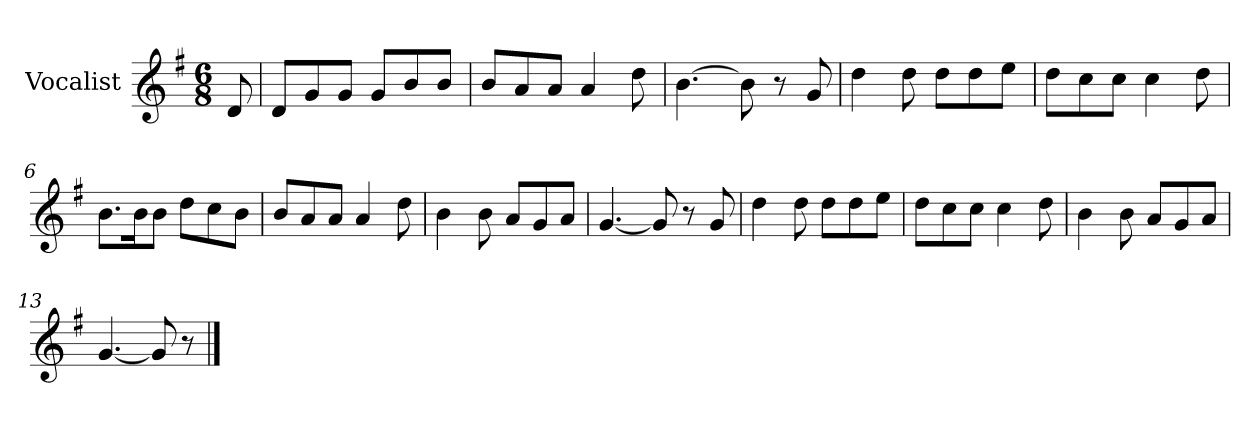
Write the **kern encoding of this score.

**kern
*part1
*staff1
*I"Vocalist
*k[f#]
*G:
*M6/8
=
8d
=1
8dL
8g
8gJ
8gL
8b
8bJ
=2
8bL
8a
8aJ
4a
8dd
=3
[4.b
8b]
8r
8g
=4
4dd
8dd
8ddL
8dd
8eeJ
=5
8ddL
8cc
8ccJ
4cc
8dd
=6
8.bL
16bK
8bJ
8ddL
8cc
8bJ
=7
8bL
8a
8aJ
4a
8dd
=8
4b
8b
8aL
8g
8aJ
=9
[4.g
8g]
8r
8g
=10
4dd
8dd
8ddL
8dd
8eeJ
=11
8ddL
8cc
8ccJ
4cc
8dd
=12
4b
8b
8aL
8g
8aJ
=13
[4.g
8g]
8r
==
*-
